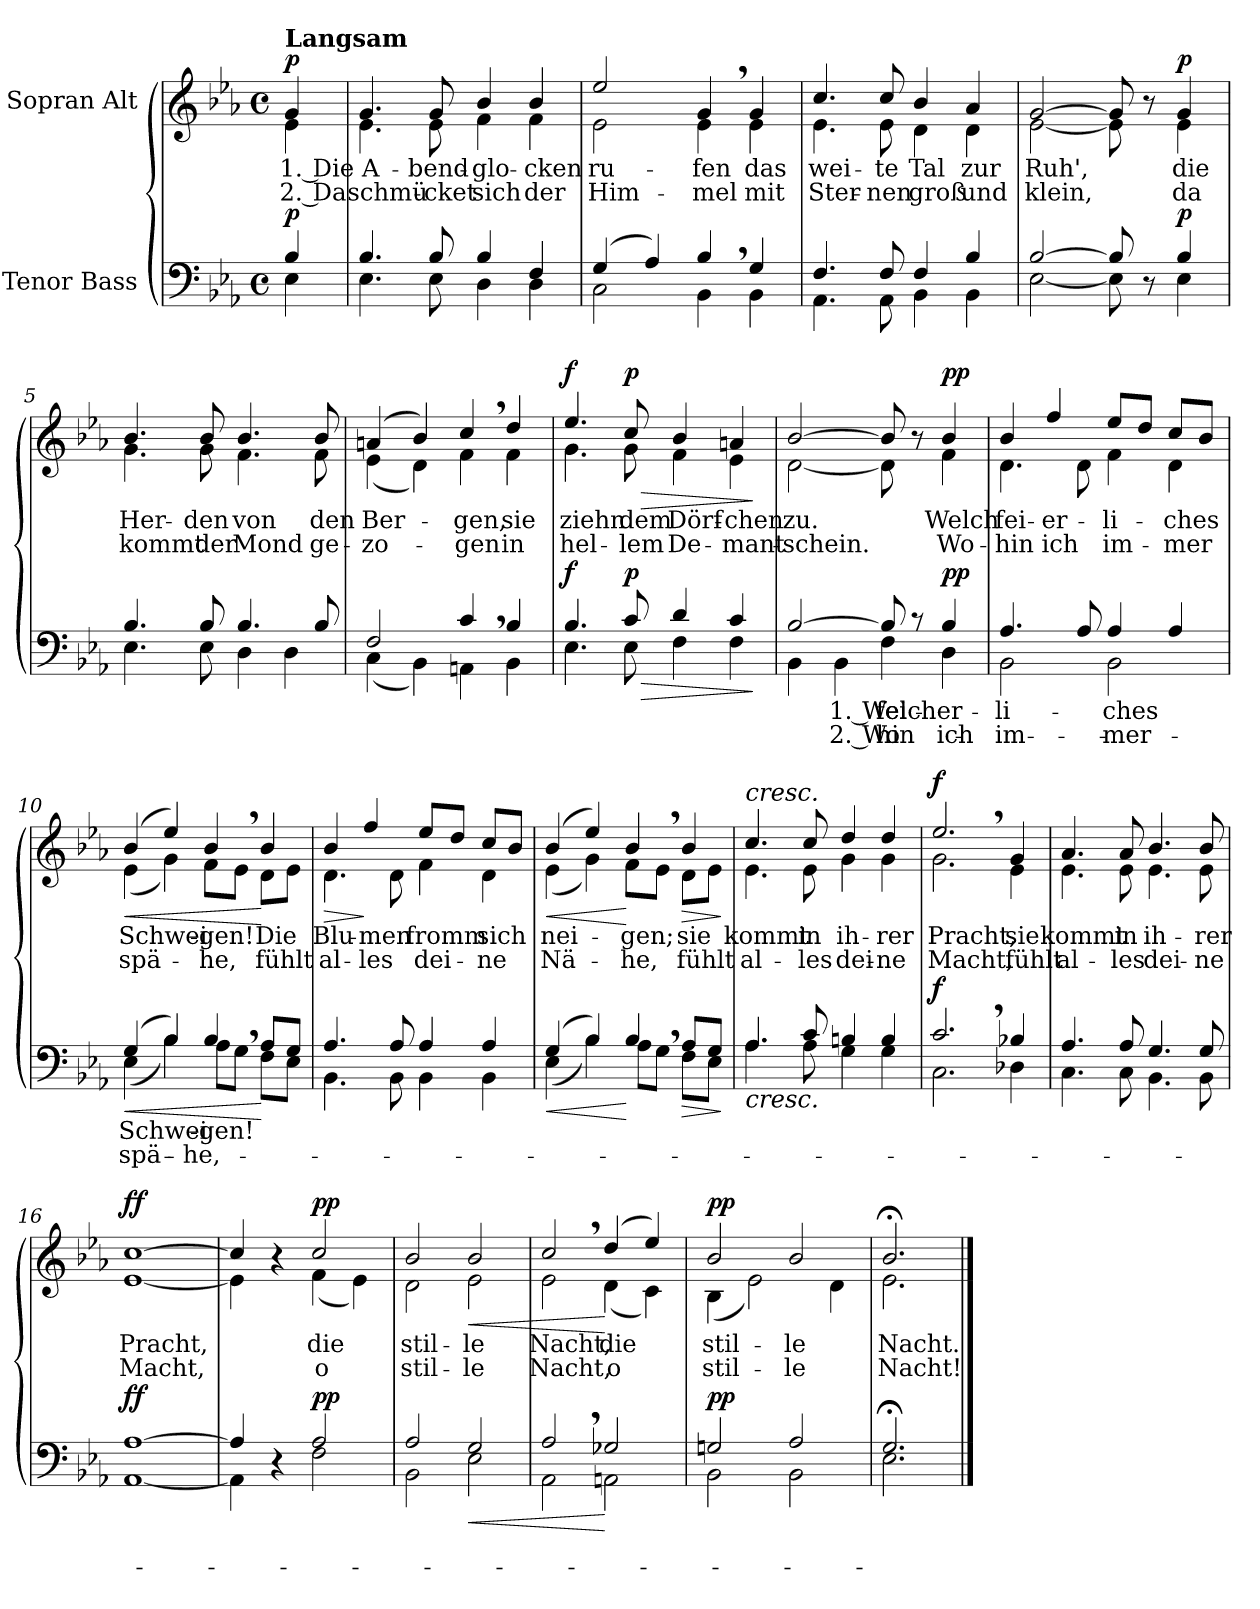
**kern	**text	**text	**dynam	**kern	**text	**text	**dynam
*part2	*part2	*part2	*part2	*part1	*part1	*part1	*part1
*staff2	*staff2	*staff2	*staff2	*staff1	*staff1	*staff1	*staff1
*I"Tenor Bass	*	*	*	*I"Sopran Alt	*	*	*
*clefF4	*	*	*	*clefG2	*	*	*
*k[b-e-a-]	*	*	*	*k[b-e-a-]	*	*	*
*M4/4	*	*	*	*M4/4	*	*	*
*met(c)	*	*	*	*met(c)	*	*	*
=	=	=	=	=	=	=	=
*^	*	*	*	*^	*	*	*
!	!	!	!	!	!LO:TX:a:B:t=Langsam	!	!	!	!
!	!	!	!	!LO:DY:b	!	!	!	!	!LO:DY:a
4B-/	4E-\	.	.	p	4g/	4e-\	1. Die	2. Da	p
=1	=1	=1	=1	=1	=1	=1	=1	=1	=1
4.B-/	4.E-\	.	.	.	4.g/	4.e-\	A-	schmü-	.
8B-/	8E-\	.	.	.	8g/	8e-\	-bend-	-cket	.
4B-/	4D\	.	.	.	4b-/	4f\	-glo-	sich	.
4F/	4D\	.	.	.	4b-/	4f\	-cken	der	.
=2	=2	=2	=2	=2	=2	=2	=2	=2	=2
(4G/	2C\	.	.	.	2ee-/	2e-\	ru-	Him-	.
4A-/)	.	.	.	.	.	.	.	.	.
4B-,/	4BB-\	.	.	.	4g,/	4e-\	-fen	-mel	.
4G/	4BB-\	.	.	.	4g/	4e-\	das	mit	.
=3	=3	=3	=3	=3	=3	=3	=3	=3	=3
4.F/	4.AA-\	.	.	.	4.cc/	4.e-\	wei-	Ster-	.
8F/	8AA-\	.	.	.	8cc/	8e-\	-te	-nen	.
4F/	4BB-\	.	.	.	4b-/	4d\	Tal	groß	.
4B-/	4BB-\	.	.	.	4a-/	4d\	zur	und	.
!!LO:LB:g=z	!!
=4	=4	=4	=4	=4	=4	=4	=4	=4	=4
[2B-/	[2E-\	.	.	.	[2g/	[2e-\	Ruh',	klein,	.
8B-/]	8E-\]	.	.	.	8g/]	8e-\]	.	.	.
8r	8ryy	.	.	.	8r	8ryy	.	.	.
!	!	!	!	!LO:DY:b	!	!	!	!	!LO:DY:a
4B-/	4E-\	.	.	p	4g/	4e-\	die	da	p
=5	=5	=5	=5	=5	=5	=5	=5	=5	=5
4.B-/	4.E-\	.	.	.	4.b-/	4.g\	Her-	kommt	.
8B-/	8E-\	.	.	.	8b-/	8g\	-den	der	.
4.B-/	4D\	.	.	.	4.b-/	4.f\	von	Mond	.
.	4D\	.	.	.	.	.	.	.	.
8B-/	.	.	.	.	8b-/	8f\	den	ge-	.
=6	=6	=6	=6	=6	=6	=6	=6	=6	=6
2F/	(4C\	.	.	.	(4an/	(4e-\	Ber-	-zo-	.
.	4BB-\)	.	.	.	4b-/)	4d\)	.	.	.
4c,/	4AAn\	.	.	.	4cc,/	4f\	-gen,	-gen	.
4B-/	4BB-\	.	.	.	4dd/	4f\	sie	in	.
=7	=7	=7	=7	=7	=7	=7	=7	=7	=7
!	!	!	!	!LO:DY:b	!	!	!	!	!LO:DY:a
4.B-/	4.E-\	.	.	f	4.ee-/	4.g\	ziehn	hel-	f
!	!	!	!	!LO:HP:b	!	!	!	!	!LO:HP:b
!	!	!	!	!LO:DY:n=1:b	!	!	!	!	!LO:DY:n=1:a
8c/	8E-\	.	.	> p	8cc/	8g\	dem	-lem	> p
4d/	4F\	.	.	.	4b-/	4f\	Dörf-	De-	.
4c/	4F\	.	.	.	4an/	4e-\	-chen	-mant-	.
*v	*v	*	*	*	*	*	*	*	*
*	*	*	*	*v	*v	*	*	*
.	.	.	]	.	.	.	]
!!LO:LB:g=z
=8	=8	=8	=8	=8	=8	=8	=8
*^	*	*	*	*^	*	*	*
[2B-/	4BB-\	.	.	.	[2b-/	[2d\	zu.	-schein.	.
.	4BB-\	1. Welch	2. Wo-	.	.	.	.	.	.
8B-/]	4F\	fei-	-hin	.	8b-/]	8d\]	.	.	.
8r	.	.	.	.	8r	8ryy	.	.	.
!	!	!	!	!LO:DY:b	!	!	!	!	!LO:DY:a
4B-/	4D\	-er-	ich	pp	4b-/	4f\	Welch	Wo-	pp
=9	=9	=9	=9	=9	=9	=9	=9	=9	=9
4.A-/	2BB-\	-li-	im-	.	4b-/	4.d\	fei-	-hin	.
.	.	.	.	.	4ff/	.	-er-	ich	.
8A-/	.	.	.	.	.	8d\	.	.	.
4A-/	2BB-\	-ches	-mer	.	8ee-/L	4f\	-li-	im-	.
.	.	.	.	.	8dd/J	.	.	.	.
4A-/	.	.	.	.	8cc/L	4d\	-ches	-mer	.
.	.	.	.	.	8b-/J	.	.	.	.
=10	=10	=10	=10	=10	=10	=10	=10	=10	=10
!	!	!	!	!LO:HP:b	!	!	!	!	!LO:HP:b
(4G/	(4E-\	Schwei-	spä-	<	(4b-/	(4e-\	Schwei-	spä-	<
4B-/)	4B-\)	.	.	.	4ee-/)	4g\)	.	.	.
4B-,/	8A-\L	-gen!	-he,	.	4b-,/	8f\L	-gen!	-he,	.
.	8G\J	.	.	.	.	8e-\J	.	.	.
8A-/L	8F\L	.	.	[	4b-/	8d\L	Die	fühlt	[
8G/J	8E-\J	.	.	.	.	8e-\J	.	.	.
!!LO:LB:g=z	!!
=11	=11	=11	=11	=11	=11	=11	=11	=11	=11
!	!	!	!	!	!	!	!	!	!LO:HP:b
4.A-/	4.BB-\	.	.	.	4b-/	4.d\	Blu-	al-	>
.	.	.	.	.	4ff/	.	-men	-les	]
8A-/	8BB-\	.	.	.	.	8d\	.	.	.
4A-/	4BB-\	.	.	.	8ee-/L	4f\	fromm	dei-	.
.	.	.	.	.	8dd/J	.	.	.	.
4A-/	4BB-\	.	.	.	8cc/L	4d\	sich	-ne	.
.	.	.	.	.	8b-/J	.	.	.	.
=12	=12	=12	=12	=12	=12	=12	=12	=12	=12
!	!	!	!	!LO:HP:b	!	!	!	!	!LO:HP:b
(4G/	(4E-\	.	.	<	(4b-/	(4e-\	nei-	Nä-	<
4B-/)	4B-\)	.	.	.	4ee-/)	4g\)	.	.	.
4B-,/	8A-\L	.	.	[	4b-,/	8f\L	-gen;	-he,	[
.	8G\J	.	.	.	.	8e-\J	.	.	.
!	!	!	!	!LO:HP:b	!	!	!	!	!LO:HP:b
8A-/L	8F\L	.	.	>	4b-/	8d\L	sie	fühlt	>
8G/J	8E-\J	.	.	.	.	8e-\J	.	.	.
*v	*v	*	*	*	*	*	*	*	*
*	*	*	*	*v	*v	*	*	*
.	.	.	]	.	.	.	]
=13	=13	=13	=13	=13	=13	=13	=13
*^	*	*	*	*^	*	*	*
!	!	!	!	!	!LO:TX:a:i:t=cresc.	!	!	!	!
!LO:TX:b:i:t=cresc.	!	!	!	!	!	!	!	!	!
4.A-/	4.A-\	.	.	.	4.cc/	4.e-\	kommt	al-	.
8c/	8A-\	.	.	.	8cc/	8e-\	in	-les	.
4Bn/	4G\	.	.	.	4dd/	4g\	ih-	dei-	.
4B/	4G\	.	.	.	4dd/	4g\	-rer	-ne	.
=14	=14	=14	=14	=14	=14	=14	=14	=14	=14
!	!	!	!	!LO:DY:b	!	!	!	!	!LO:DY:a
2.c,/	2.C\	.	.	f	2.ee-,/	2.g\	Pracht,	Macht,	f
4B-X/	4D-X\	.	.	.	4g/	4e-\	sie	fühlt	.
!!LO:LB:g=z	!!
=15	=15	=15	=15	=15	=15	=15	=15	=15	=15
4.A-/	4.C\	.	.	.	4.a-/	4.e-\	kommt	al-	.
8A-/	8C\	.	.	.	8a-/	8e-\	in	-les	.
4.G/	4.BB-\	.	.	.	4.b-/	4.e-\	ih-	dei-	.
8G/	8BB-\	.	.	.	8b-/	8e-\	-rer	-ne	.
=16	=16	=16	=16	=16	=16	=16	=16	=16	=16
!	!	!	!	!LO:DY:b	!	!	!	!	!LO:DY:a
[1A-	[1AA-	.	.	ff	[1cc	[1e-	Pracht,	Macht,	ff
=17	=17	=17	=17	=17	=17	=17	=17	=17	=17
4A-/]	4AA-\]	.	.	.	4cc/]	4e-\]	.	.	.
4r	4ryy	.	.	.	4r	4ryy	.	.	.
!	!	!	!	!LO:DY:b	!	!	!	!	!LO:DY:a
2A-/	2F\	.	.	pp	2cc/	(4f\	die	o	pp
.	.	.	.	.	.	4e-\)	.	.	.
=18	=18	=18	=18	=18	=18	=18	=18	=18	=18
2A-/	2BB-\	.	.	.	2b-/	2d\	stil-	stil-	.
!	!	!	!	!LO:HP:b	!	!	!	!	!LO:HP:b
2G/	2E-\	.	.	<	2b-/	2e-\	-le	-le	<
=19	=19	=19	=19	=19	=19	=19	=19	=19	=19
2A-,/	2AA-\	.	.	.	2cc,/	2e-\	Nacht,	Nacht,	.
2G-X/	2AAn\	.	.	[	(4dd/	(4d\	die	o	[
.	.	.	.	.	4ee-/)	4c\)	.	.	.
=20	=20	=20	=20	=20	=20	=20	=20	=20	=20
!	!	!	!	!LO:DY:b	!	!	!	!	!LO:DY:a
2Gn/	2BB-\	.	.	pp	2b-/	(4B-\	stil-	stil-	pp
.	.	.	.	.	.	2e-\)	.	.	.
2A-/	2BB-\	.	.	.	2b-/	.	-le	-le	.
.	.	.	.	.	.	4d\	.	.	.
=21	=21	=21	=21	=21	=21	=21	=21	=21	=21
2.G;/	2.E-\	.	.	.	2.b-;</	2.e-\	Nacht.	Nacht!	.
*v	*v	*	*	*	*	*	*	*	*
*	*	*	*	*v	*v	*	*	*
==	==	==	==	==	==	==	==
*-	*-	*-	*-	*-	*-	*-	*-
